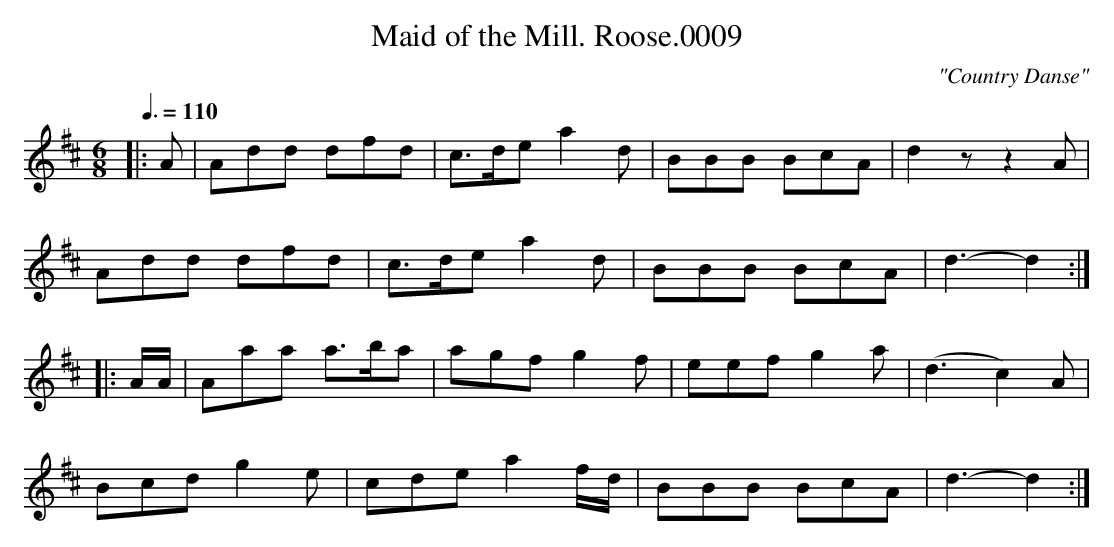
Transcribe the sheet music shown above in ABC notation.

X:1
T:Maid of the Mill. Roose.0009
C:"Country Danse"
M:6/8
L:1/8
Q:3/8=110       % Moderato rather than allegro
K:D
|: A | Add dfd | c>de a2d | BBB BcA | d2z z2A |
Add dfd | c>de a2d | BBB BcA | d3- d2 :|
|: A/A/ | Aaa a>ba | agf g2f | eef g2a | (d3 c2)A |
Bcd g2e | cde a2f/d/ | BBB BcA | d3- d2 :|
